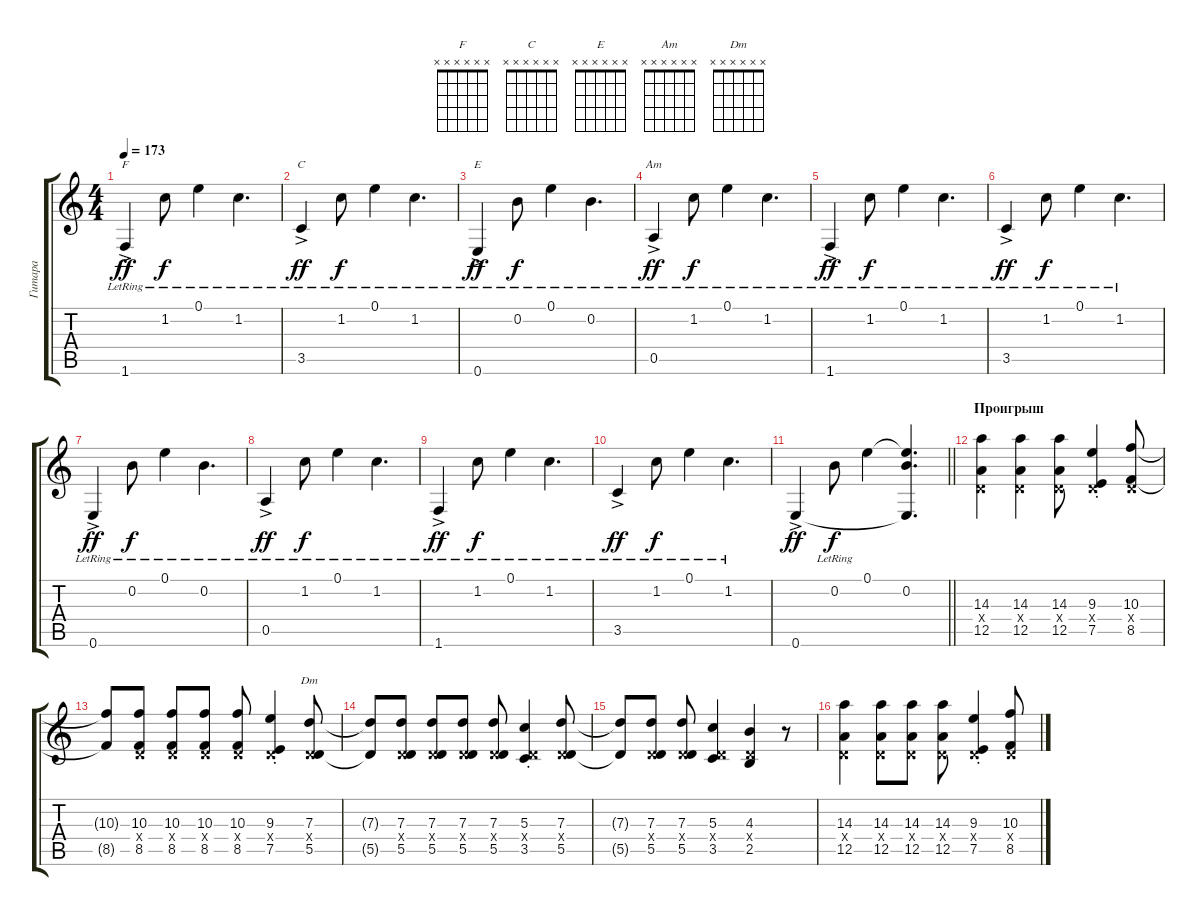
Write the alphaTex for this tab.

\track ("Гитара" "Гитара") {instrument acousticguitarsteel}
\staff {score tabs}
\tuning (E4 B3 G3 D3 A2 E2) {hide}
\chord ("F" x x x x x x)
\chord ("C" x x x x x x)
\chord ("E" x x x x x x)
\chord ("Am" x x x x x x)
\chord ("Dm" x x x x x x)
\ts (4 4)
\tempo 173
\clef g2
\ks c
1.6{ac lr}.4{ch "F" dy ff} 1.2{lr}.8{dy f} 0.1{lr}.4 1.2{lr}.4{d} |
3.5{ac lr}.4{ch "C" dy ff} 1.2{lr}.8{dy f} 0.1{lr}.4 1.2{lr}.4{d} |
0.6{ac lr}.4{ch "E" dy ff} 0.2{lr}.8{dy f} 0.1{lr}.4 0.2{lr}.4{d} |
0.5{ac lr}.4{ch "Am" dy ff} 1.2{lr}.8{dy f} 0.1{lr}.4 1.2{lr}.4{d} |
1.6{ac lr}.4{dy ff} 1.2{lr}.8{dy f} 0.1{lr}.4 1.2{lr}.4{d} |
3.5{ac lr}.4{dy ff} 1.2{lr}.8{dy f} 0.1{lr}.4 1.2{lr}.4{d} |
0.6{ac lr}.4{dy ff} 0.2{lr}.8{dy f} 0.1{lr}.4 0.2{lr}.4{d} |
0.5{ac lr}.4{dy ff} 1.2{lr}.8{dy f} 0.1{lr}.4 1.2{lr}.4{d} |
1.6{ac lr}.4{dy ff} 1.2{lr}.8{dy f} 0.1{lr}.4 1.2{lr}.4{d} |
3.5{ac lr}.4{dy ff} 1.2{lr}.8{dy f} 0.1{lr}.4 1.2{lr}.4{d} |
\barLineRight lightlight
0.6{ac}.4{dy ff} 0.2{lr}.8{dy f} 0.1.4 (0.1{t} 0.2 0.6{t}).4{d} |
\section ("" "Проигрыш")
(14.3 0.4{x} 12.5).4{volume 13} (14.3 0.4{x} 12.5).4 (14.3 0.4{x} 12.5).8 (9.3{st} 0.4{x} 7.5{st}).4 (10.3 0.4{x} 8.5).8 |
(10.3{t} 8.5{t}).8 (10.3 0.4{x} 8.5).8 (10.3 0.4{x} 8.5).8 (10.3 0.4{x} 8.5).8 (10.3 0.4{x} 8.5).8 (9.3{st} 0.4{x} 7.5{st}).4 (7.3 0.4{x} 5.5).8{ch "Dm"} |
(7.3{t} 5.5{t}).8 (7.3 0.4{x} 5.5).8 (7.3 0.4{x} 5.5).8 (7.3 0.4{x} 5.5).8 (7.3 0.4{x} 5.5).8 (5.3{st} 0.4{x} 3.5{st}).4 (7.3 0.4{x} 5.5).8 |
(7.3{t} 5.5{t}).8 (7.3 0.4{x} 5.5).8 (7.3 0.4{x} 5.5).8 (5.3 0.4{x} 3.5).4 (4.3 0.4{x} 2.5).4 r.8 |
(14.3 0.4{x} 12.5).4 (14.3 0.4{x} 12.5).8 (14.3 0.4{x} 12.5).8 (14.3 0.4{x} 12.5).8 (9.3{st} 0.4{x} 7.5{st}).4 (10.3 0.4{x} 8.5).8
